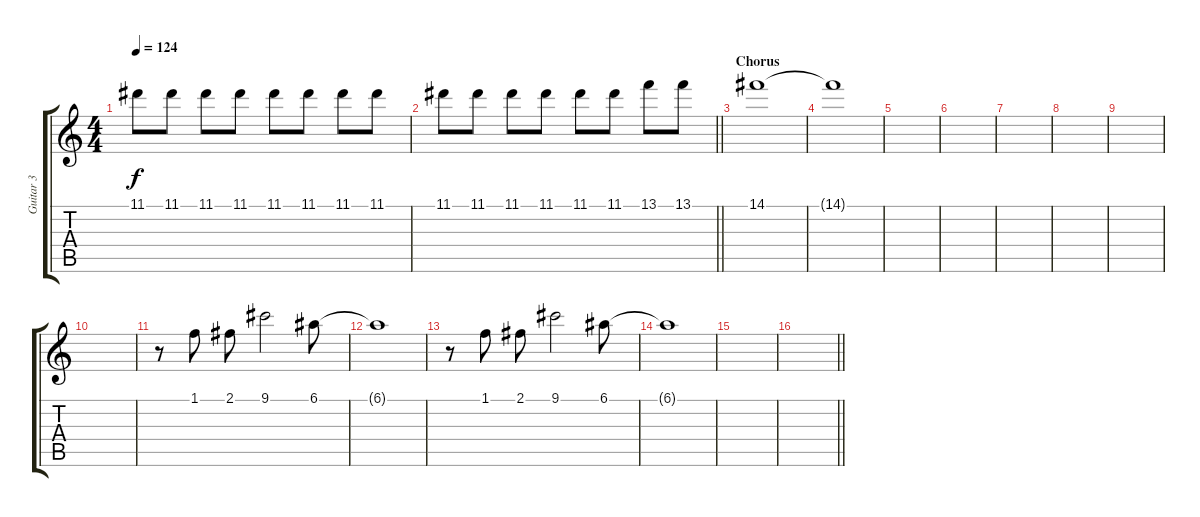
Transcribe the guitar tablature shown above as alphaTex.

\track ("Guitar 3" "Guitar 3") {instrument overdrivenguitar}
\staff {score tabs}
\tuning (E4 B3 G3 D3 A2 E2) {hide}
\ts (4 4)
\tempo 124
\clef g2
\ks c
11.1.8{dy f volume 7} 11.1.8 11.1.8 11.1.8 11.1.8 11.1.8 11.1.8 11.1.8 |
\barLineRight lightlight
11.1.8 11.1.8 11.1.8 11.1.8 11.1.8 11.1.8 13.1.8 13.1.8 |
\section ("" "Chorus")
14.1.1 |
14.1{t}.1{volume 0} |
|
|
|
|
|
|
r.8{volume 9} 1.1.8 2.1.8 9.1.2 6.1.8 |
6.1{t}.1 |
r.8 1.1.8 2.1.8 9.1.2 6.1.8 |
6.1{t}.1 |
|
\barLineRight lightlight
